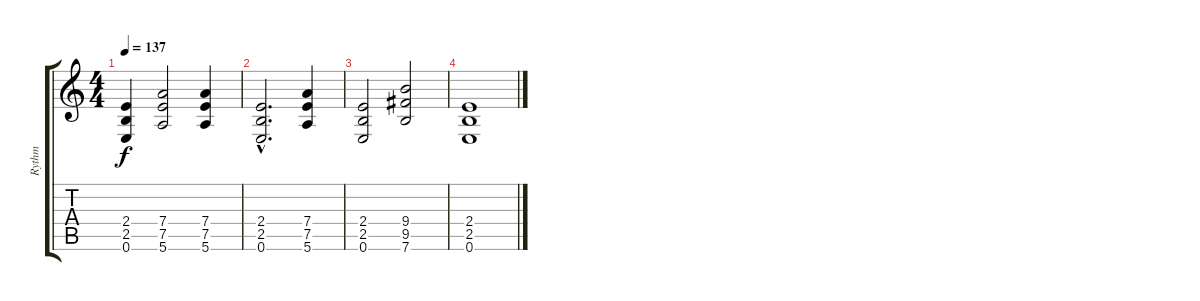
\track ("Rythm" "Rythm") {instrument distortionguitar}
\staff {score tabs}
\tuning (E4 B3 G3 D3 A2 E2) {hide}
\ts (4 4)
\tempo 137
\clef g2
\ks c
(2.4 2.5 0.6).4{dy f} (7.4 7.5 5.6).2 (7.4 7.5 5.6).4 |
(2.4{hac} 2.5{hac} 0.6{hac}).2{d} (7.4 7.5 5.6).4 |
(2.4 2.5 0.6).2 (9.4 9.5 7.6).2 |
(2.4 2.5 0.6).1
